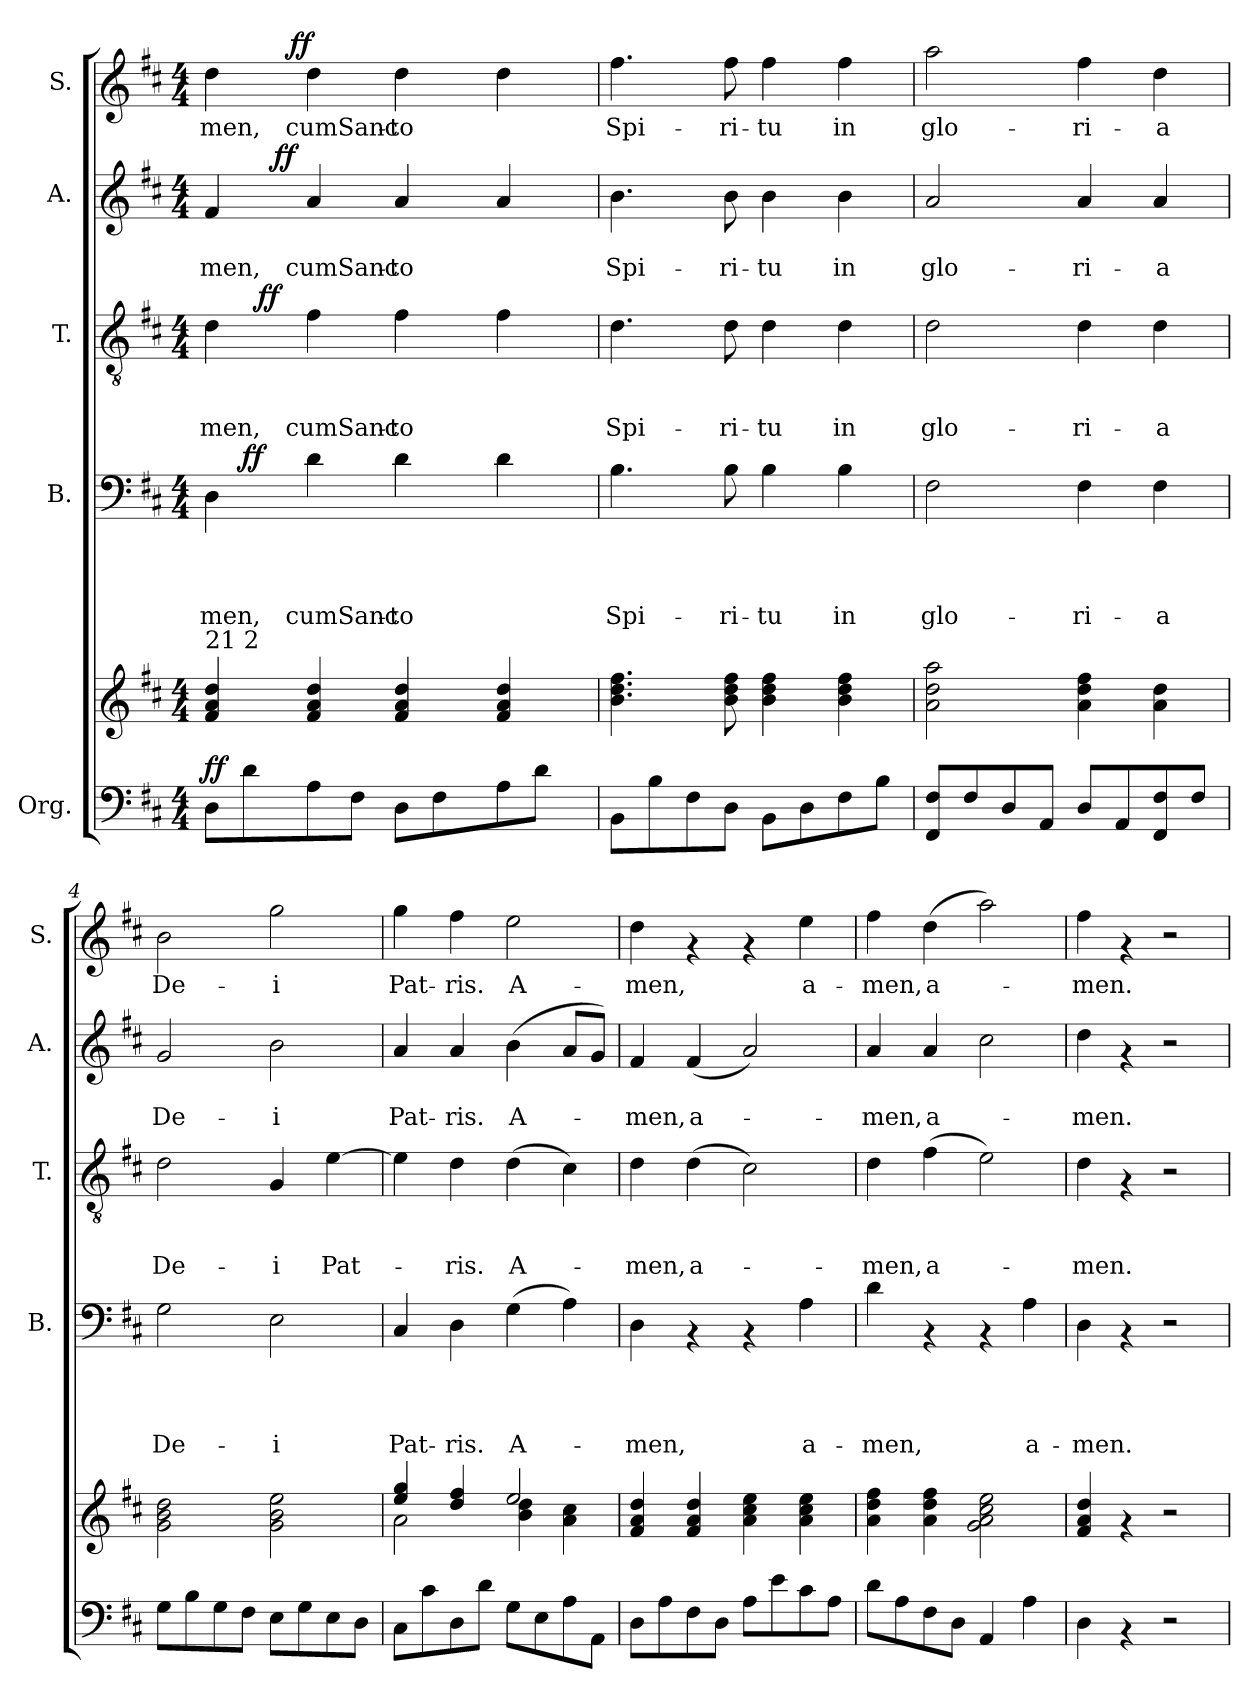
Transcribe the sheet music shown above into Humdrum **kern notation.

**kern	**kern	**dynam	**kern	**text	**text	**text	**text	**dynam	**kern	**text	**text	**text	**dynam	**kern	**text	**text	**dynam	**kern	**text	**dynam
*part5	*part5	*part5	*part4	*part4	*part4	*part4	*part4	*part4	*part3	*part3	*part3	*part3	*part3	*part2	*part2	*part2	*part2	*part1	*part1	*part1
*staff6	*staff5	*staff5/6	*staff4	*staff4	*staff4	*staff4	*staff4	*staff4	*staff3	*staff3	*staff3	*staff3	*staff3	*staff2	*staff2	*staff2	*staff2	*staff1	*staff1	*staff1
*I"Org.	*	*	*I"B.	*	*	*	*	*	*I"T.	*	*	*	*	*I"A.	*	*	*	*I"S.	*	*
*	*	*	*I'B.	*	*	*	*	*	*I'T.	*	*	*	*	*I'A.	*	*	*	*I'S.	*	*
*clefF4	*clefG2	*	*clefF4	*	*	*	*	*	*clefGv2	*	*	*	*	*clefG2	*	*	*	*clefG2	*	*
*k[f#c#]	*k[f#c#]	*	*k[f#c#]	*	*	*	*	*	*k[f#c#]	*	*	*	*	*k[f#c#]	*	*	*	*k[f#c#]	*	*
*D:	*D:	*	*D:	*	*	*	*	*	*D:	*	*	*	*	*D:	*	*	*	*D:	*	*
*M4/4	*M4/4	*	*M4/4	*	*	*	*	*	*M4/4	*	*	*	*	*M4/4	*	*	*	*M4/4	*	*
=1	=1	=1	=1	=1	=1	=1	=1	=1	=1	=1	=1	=1	=1	=1	=1	=1	=1	=1	=1	=1
!	!LO:TX:a:t=21 2	!	!	!	!	!	!	!	!	!	!	!	!	!	!	!	!	!	!	!
!	!	!LO:DY:a=2	!	!	!	!	!LO:LY:b	!	!	!	!	!LO:LY:b	!	!	!	!LO:LY:b	!	!	!LO:LY:b	!
*	*	*	*^	*	*	*	*	*	*^	*	*	*	*	*^	*	*	*	*^	*	*
8D\L	4f#/ 4a/ 4dd/	ff	4D\	8ryy	.	.	.	men,	.	4d\	8ryy	.	.	men,	.	4f#/	8.ryy	.	men,	.	4dd\	8..ryy	men,	.
!	!	!	!	!	!	!	!	!	!LO:DY:a	!	!	!	!	!	!	!	!	!	!	!	!	!	!	!
8d\	.	.	.	2..ryy	.	.	.	.	ff	.	32ryy	.	.	.	.	.	.	.	.	.	.	.	.	.
!	!	!	!	!	!	!	!	!	!	!	!	!	!	!	!LO:DY:a	!	!	!	!	!	!	!	!	!
.	.	.	.	.	.	.	.	.	.	.	2ryy	.	.	.	ff	.	.	.	.	.	.	.	.	.
!	!	!	!	!	!	!	!	!	!	!	!	!	!	!	!	!	!	!	!	!LO:DY:a	!	!	!	!
.	.	.	.	.	.	.	.	.	.	.	.	.	.	.	.	.	2ryy	.	.	ff	.	.	.	.
!	!	!	!	!	!	!	!	!	!	!	!	!	!	!	!	!	!	!	!	!	!	!	!	!LO:DY:a
.	.	.	.	.	.	.	.	.	.	.	.	.	.	.	.	.	.	.	.	.	.	2ryy	.	ff
!	!	!	!	!	!	!	!	!LO:LY:b	!	!	!	!	!	!LO:LY:b	!	!	!	!	!LO:LY:b	!	!	!	!LO:LY:b	!
8A\	4f#/ 4a/ 4dd/	.	4d\	.	.	.	.	cumSanc-	.	4f#\	.	.	.	cumSanc-	.	4a/	.	.	cumSanc-	.	4dd\	.	cumSanc-	.
8F#\J	.	.	.	.	.	.	.	.	.	.	.	.	.	.	.	.	.	.	.	.	.	.	.	.
!	!	!	!	!	!	!	!	!LO:LY:b	!	!	!	!	!	!LO:LY:b	!	!	!	!	!LO:LY:b	!	!	!	!LO:LY:b	!
8D\L	4f#/ 4a/ 4dd/	.	4d\	.	.	.	.	-to	.	4f#\	.	.	.	-to	.	4a/	.	.	-to	.	4dd\	.	-to	.
8F#\	.	.	.	.	.	.	.	.	.	.	.	.	.	.	.	.	.	.	.	.	.	.	.	.
.	.	.	.	.	.	.	.	.	.	.	4ryy	.	.	.	.	.	.	.	.	.	.	.	.	.
.	.	.	.	.	.	.	.	.	.	.	.	.	.	.	.	.	4ryy	.	.	.	.	.	.	.
.	.	.	.	.	.	.	.	.	.	.	.	.	.	.	.	.	.	.	.	.	.	4ryy	.	.
8A\	4f#/ 4a/ 4dd/	.	4d\	.	.	.	.	.	.	4f#\	.	.	.	.	.	4a/	.	.	.	.	4dd\	.	.	.
8d\J	.	.	.	.	.	.	.	.	.	.	.	.	.	.	.	.	.	.	.	.	.	.	.	.
.	.	.	.	.	.	.	.	.	.	.	16.ryy	.	.	.	.	.	.	.	.	.	.	.	.	.
.	.	.	.	.	.	.	.	.	.	.	.	.	.	.	.	.	16ryy	.	.	.	.	.	.	.
.	.	.	.	.	.	.	.	.	.	.	.	.	.	.	.	.	.	.	.	.	.	32ryy	.	.
=2	=2	=2	=2	=2	=2	=2	=2	=2	=2	=2	=2	=2	=2	=2	=2	=2	=2	=2	=2	=2	=2	=2	=2	=2
!	!	!	!	!	!	!	!	!LO:LY:b	!	!	!	!	!	!LO:LY:b	!	!	!	!	!LO:LY:b	!	!	!	!LO:LY:b	!
*	*	*	*v	*v	*	*	*	*	*	*	*	*	*	*	*	*v	*v	*	*	*	*v	*v	*	*
*	*	*	*	*	*	*	*	*	*v	*v	*	*	*	*	*	*	*	*	*	*	*
8BB\L	4.b\ 4.dd\ 4.ff#\	.	4.B\	.	.	.	Spi-	.	4.d\	.	.	Spi-	.	4.b\	.	Spi-	.	4.ff#\	Spi-	.
8B\	.	.	.	.	.	.	.	.	.	.	.	.	.	.	.	.	.	.	.	.
8F#\	.	.	.	.	.	.	.	.	.	.	.	.	.	.	.	.	.	.	.	.
!	!	!	!	!	!	!	!LO:LY:b	!	!	!	!	!LO:LY:b	!	!	!	!LO:LY:b	!	!	!LO:LY:b	!
8D\J	8b\ 8dd\ 8ff#\	.	8B\	.	.	.	-ri-	.	8d\	.	.	-ri-	.	8b\	.	-ri-	.	8ff#\	-ri-	.
!	!	!	!	!	!	!	!LO:LY:b	!	!	!	!	!LO:LY:b	!	!	!	!LO:LY:b	!	!	!LO:LY:b	!
8BB\L	4b\ 4dd\ 4ff#\	.	4B\	.	.	.	-tu	.	4d\	.	.	-tu	.	4b\	.	-tu	.	4ff#\	-tu	.
8D\	.	.	.	.	.	.	.	.	.	.	.	.	.	.	.	.	.	.	.	.
!	!	!	!	!	!	!	!LO:LY:b	!	!	!	!	!LO:LY:b	!	!	!	!LO:LY:b	!	!	!LO:LY:b	!
8F#\	4b\ 4dd\ 4ff#\	.	4B\	.	.	.	in	.	4d\	.	.	in	.	4b\	.	in	.	4ff#\	in	.
8B\J	.	.	.	.	.	.	.	.	.	.	.	.	.	.	.	.	.	.	.	.
=3	=3	=3	=3	=3	=3	=3	=3	=3	=3	=3	=3	=3	=3	=3	=3	=3	=3	=3	=3	=3
!	!	!	!	!	!	!	!LO:LY:b	!	!	!	!	!LO:LY:b	!	!	!	!LO:LY:b	!	!	!LO:LY:b	!
8FF#/ 8F#/L	2a\ 2dd\ 2aa\	.	2F#\	.	.	.	glo-	.	2d\	.	.	glo-	.	2a/	.	glo-	.	2aa\	glo-	.
8F#/	.	.	.	.	.	.	.	.	.	.	.	.	.	.	.	.	.	.	.	.
8D/	.	.	.	.	.	.	.	.	.	.	.	.	.	.	.	.	.	.	.	.
8AA/J	.	.	.	.	.	.	.	.	.	.	.	.	.	.	.	.	.	.	.	.
!	!	!	!	!	!	!	!LO:LY:b	!	!	!	!	!LO:LY:b	!	!	!	!LO:LY:b	!	!	!LO:LY:b	!
8D/L	4a\ 4dd\ 4ff#\	.	4F#\	.	.	.	-ri-	.	4d\	.	.	-ri-	.	4a/	.	-ri-	.	4ff#\	-ri-	.
8AA/	.	.	.	.	.	.	.	.	.	.	.	.	.	.	.	.	.	.	.	.
!	!	!	!	!	!	!	!LO:LY:b	!	!	!	!	!LO:LY:b	!	!	!	!LO:LY:b	!	!	!LO:LY:b	!
8FF#/ 8F#/	4a\ 4dd\	.	4F#\	.	.	.	-a	.	4d\	.	.	-a	.	4a/	.	-a	.	4dd\	-a	.
8F#/J	.	.	.	.	.	.	.	.	.	.	.	.	.	.	.	.	.	.	.	.
=4	=4	=4	=4	=4	=4	=4	=4	=4	=4	=4	=4	=4	=4	=4	=4	=4	=4	=4	=4	=4
!	!	!	!	!	!	!	!LO:LY:b	!	!	!	!	!LO:LY:b	!	!	!	!LO:LY:b	!	!	!LO:LY:b	!
8G\L	2g\ 2b\ 2dd\	.	2G\	.	.	.	De-	.	2d\	.	.	De-	.	2g/	.	De-	.	2b\	De-	.
8B\	.	.	.	.	.	.	.	.	.	.	.	.	.	.	.	.	.	.	.	.
8G\	.	.	.	.	.	.	.	.	.	.	.	.	.	.	.	.	.	.	.	.
8F#\J	.	.	.	.	.	.	.	.	.	.	.	.	.	.	.	.	.	.	.	.
!	!	!	!	!	!	!	!LO:LY:b	!	!	!	!	!LO:LY:b	!	!	!	!LO:LY:b	!	!	!LO:LY:b	!
8E\L	2g\ 2b\ 2ee\	.	2E\	.	.	.	-i	.	4G/	.	.	-i	.	2b\	.	-i	.	2gg\	-i	.
8G\	.	.	.	.	.	.	.	.	.	.	.	.	.	.	.	.	.	.	.	.
!	!	!	!	!	!	!	!	!	!	!	!	!LO:LY:b	!	!	!	!	!	!	!	!
8E\	.	.	.	.	.	.	.	.	[>4e\	.	.	Pat-	.	.	.	.	.	.	.	.
8D\J	.	.	.	.	.	.	.	.	.	.	.	.	.	.	.	.	.	.	.	.
=5	=5	=5	=5	=5	=5	=5	=5	=5	=5	=5	=5	=5	=5	=5	=5	=5	=5	=5	=5	=5
*	*^	*	*	*	*	*	*	*	*	*	*	*	*	*	*	*	*	*	*	*
!	!	!	!	!	!	!	!	!LO:LY:b	!	!	!	!	!	!	!	!	!LO:LY:b	!	!	!LO:LY:b	!
8C#\L	4ee/ 4gg/	2a\	.	4C#/	.	.	.	Pat-	.	4e\]	.	.	.	.	4a/	.	Pat-	.	4gg\	Pat-	.
8c#\	.	.	.	.	.	.	.	.	.	.	.	.	.	.	.	.	.	.	.	.	.
!	!	!	!	!	!	!	!	!LO:LY:b	!	!	!	!	!LO:LY:b	!	!	!	!LO:LY:b	!	!	!LO:LY:b	!
8D\	4dd/ 4ff#/	.	.	4D\	.	.	.	-ris.	.	4d\	.	.	-ris.	.	4a/	.	-ris.	.	4ff#\	-ris.	.
8d\J	.	.	.	.	.	.	.	.	.	.	.	.	.	.	.	.	.	.	.	.	.
!	!	!	!	!	!	!	!	!LO:LY:b	!	!	!	!	!LO:LY:b	!	!	!	!LO:LY:b	!	!	!LO:LY:b	!
8G\L	2ee/	4b\ 4dd\	.	(>4G\	.	.	.	A-	.	(>4d\	.	.	A-	.	(>4b\	.	A-	.	2ee\	A-	.
8E\	.	.	.	.	.	.	.	.	.	.	.	.	.	.	.	.	.	.	.	.	.
8A\	.	4a\ 4cc#\	.	4A\)	.	.	.	.	.	4c#\)	.	.	.	.	8a/L	.	.	.	.	.	.
8AA\J	.	.	.	.	.	.	.	.	.	.	.	.	.	.	8g/J)	.	.	.	.	.	.
*	*v	*v	*	*	*	*	*	*	*	*	*	*	*	*	*	*	*	*	*	*	*
=6	=6	=6	=6	=6	=6	=6	=6	=6	=6	=6	=6	=6	=6	=6	=6	=6	=6	=6	=6	=6
!	!	!	!	!	!	!	!LO:LY:b	!	!	!	!	!LO:LY:b	!	!	!	!LO:LY:b	!	!	!LO:LY:b	!
8D\L	4f#/ 4a/ 4dd/	.	4D\	.	.	.	-men,	.	4d\	.	.	-men,	.	4f#/	.	-men,	.	4dd\	-men,	.
8A\	.	.	.	.	.	.	.	.	.	.	.	.	.	.	.	.	.	.	.	.
!	!	!	!	!	!	!	!	!	!	!	!	!LO:LY:b	!	!	!	!LO:LY:b	!	!	!	!
8F#\	4f#/ 4a/ 4dd/	.	4rAA	.	.	.	.	.	(>4d\	.	.	a-	.	(<4f#/	.	a-	.	4rf	.	.
8D\J	.	.	.	.	.	.	.	.	.	.	.	.	.	.	.	.	.	.	.	.
8A\L	4a\ 4cc#\ 4ee\	.	4rAA	.	.	.	.	.	2c#\)	.	.	.	.	2a/)	.	.	.	4rf	.	.
8e\	.	.	.	.	.	.	.	.	.	.	.	.	.	.	.	.	.	.	.	.
!	!	!	!	!	!	!	!LO:LY:b	!	!	!	!	!	!	!	!	!	!	!	!LO:LY:b	!
8c#\	4a\ 4cc#\ 4ee\	.	4A\	.	.	.	a-	.	.	.	.	.	.	.	.	.	.	4ee\	a-	.
8A\J	.	.	.	.	.	.	.	.	.	.	.	.	.	.	.	.	.	.	.	.
=7	=7	=7	=7	=7	=7	=7	=7	=7	=7	=7	=7	=7	=7	=7	=7	=7	=7	=7	=7	=7
!	!	!	!	!	!	!	!LO:LY:b	!	!	!	!	!LO:LY:b	!	!	!	!LO:LY:b	!	!	!LO:LY:b	!
8d\L	4a\ 4dd\ 4ff#\	.	4d\	.	.	.	-men,	.	4d\	.	.	-men,	.	4a/	.	-men,	.	4ff#\	-men,	.
8A\	.	.	.	.	.	.	.	.	.	.	.	.	.	.	.	.	.	.	.	.
!	!	!	!	!	!	!	!	!	!	!	!	!LO:LY:b	!	!	!	!LO:LY:b	!	!	!LO:LY:b	!
8F#\	4a\ 4dd\ 4ff#\	.	4rAA	.	.	.	.	.	(>4f#\	.	.	a-	.	4a/	.	a-	.	(>4dd\	a-	.
8D\J	.	.	.	.	.	.	.	.	.	.	.	.	.	.	.	.	.	.	.	.
4AA/	2g\ 2a\ 2cc#\ 2ee\	.	4rAA	.	.	.	.	.	2e\)	.	.	.	.	2cc#\	.	.	.	2aa\)	.	.
!	!	!	!	!	!	!	!LO:LY:b	!	!	!	!	!	!	!	!	!	!	!	!	!
4A\	.	.	4A\	.	.	.	a-	.	.	.	.	.	.	.	.	.	.	.	.	.
=8	=8	=8	=8	=8	=8	=8	=8	=8	=8	=8	=8	=8	=8	=8	=8	=8	=8	=8	=8	=8
!	!	!	!	!	!	!	!LO:LY:b	!	!	!	!	!LO:LY:b	!	!	!	!LO:LY:b	!	!	!LO:LY:b	!
4D\	4f#/ 4a/ 4dd/	.	4D\	.	.	.	-men.	.	4d\	.	.	-men.	.	4dd\	.	-men.	.	4ff#\	-men.	.
4rAA	4rf	.	4rAA	.	.	.	.	.	4rF	.	.	.	.	4rf	.	.	.	4rf	.	.
2r	2r	.	2r	.	.	.	.	.	2r	.	.	.	.	2r	.	.	.	2r	.	.
=!	=!	=!	=!	=!	=!	=!	=!	=!	=!	=!	=!	=!	=!	=!	=!	=!	=!	=!	=!	=!
*-	*-	*-	*-	*-	*-	*-	*-	*-	*-	*-	*-	*-	*-	*-	*-	*-	*-	*-	*-	*-
